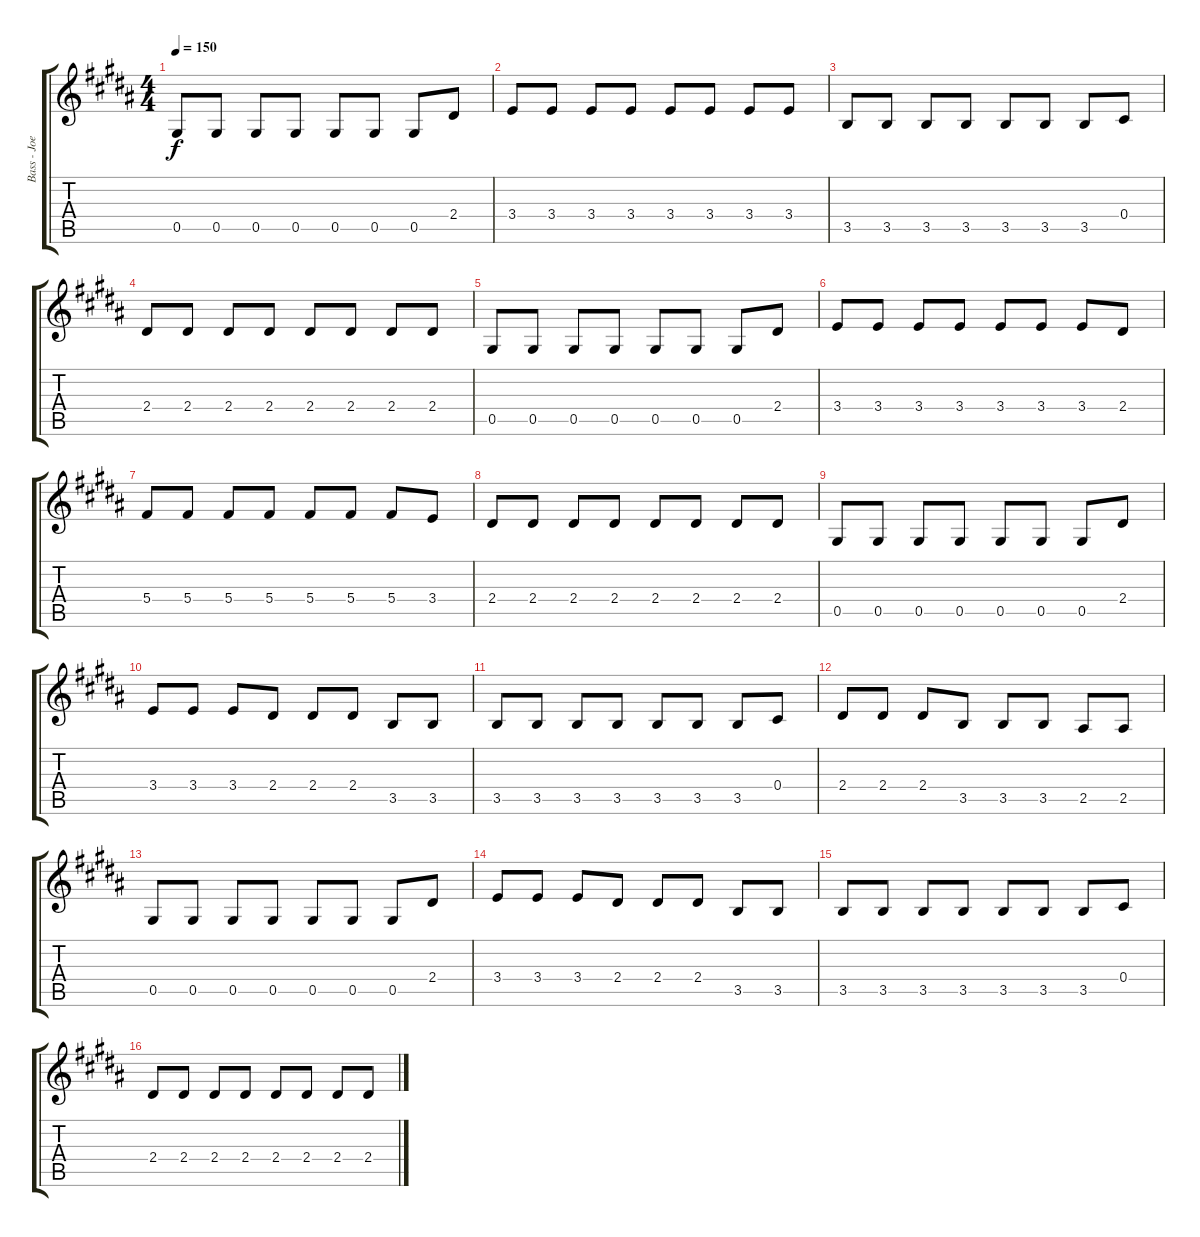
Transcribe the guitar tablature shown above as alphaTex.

\track ("Bass - Joe" "Bass - Joe") {instrument electricbasspick}
\staff {score tabs}
\tuning (Eb4 Bb3 Gb3 Db3 Ab2 Eb2) {hide}
\ts (4 4)
\tempo 150
\clef g2
\ks b
0.5.8{dy f} 0.5.8 0.5.8 0.5.8 0.5.8 0.5.8 0.5.8 2.4.8 |
3.4.8 3.4.8 3.4.8 3.4.8 3.4.8 3.4.8 3.4.8 3.4.8 |
3.5.8 3.5.8 3.5.8 3.5.8 3.5.8 3.5.8 3.5.8 0.4.8 |
2.4.8 2.4.8 2.4.8 2.4.8 2.4.8 2.4.8 2.4.8 2.4.8 |
0.5.8 0.5.8 0.5.8 0.5.8 0.5.8 0.5.8 0.5.8 2.4.8 |
3.4.8 3.4.8 3.4.8 3.4.8 3.4.8 3.4.8 3.4.8 2.4.8 |
5.4.8 5.4.8 5.4.8 5.4.8 5.4.8 5.4.8 5.4.8 3.4.8 |
2.4.8 2.4.8 2.4.8 2.4.8 2.4.8 2.4.8 2.4.8 2.4.8 |
0.5.8 0.5.8 0.5.8 0.5.8 0.5.8 0.5.8 0.5.8 2.4.8 |
3.4.8 3.4.8 3.4.8 2.4.8 2.4.8 2.4.8 3.5.8 3.5.8 |
3.5.8 3.5.8 3.5.8 3.5.8 3.5.8 3.5.8 3.5.8 0.4.8 |
2.4.8 2.4.8 2.4.8 3.5.8 3.5.8 3.5.8 2.5.8 2.5.8 |
0.5.8 0.5.8 0.5.8 0.5.8 0.5.8 0.5.8 0.5.8 2.4.8 |
3.4.8 3.4.8 3.4.8 2.4.8 2.4.8 2.4.8 3.5.8 3.5.8 |
3.5.8 3.5.8 3.5.8 3.5.8 3.5.8 3.5.8 3.5.8 0.4.8 |
2.4.8 2.4.8 2.4.8 2.4.8 2.4.8 2.4.8 2.4.8 2.4.8
